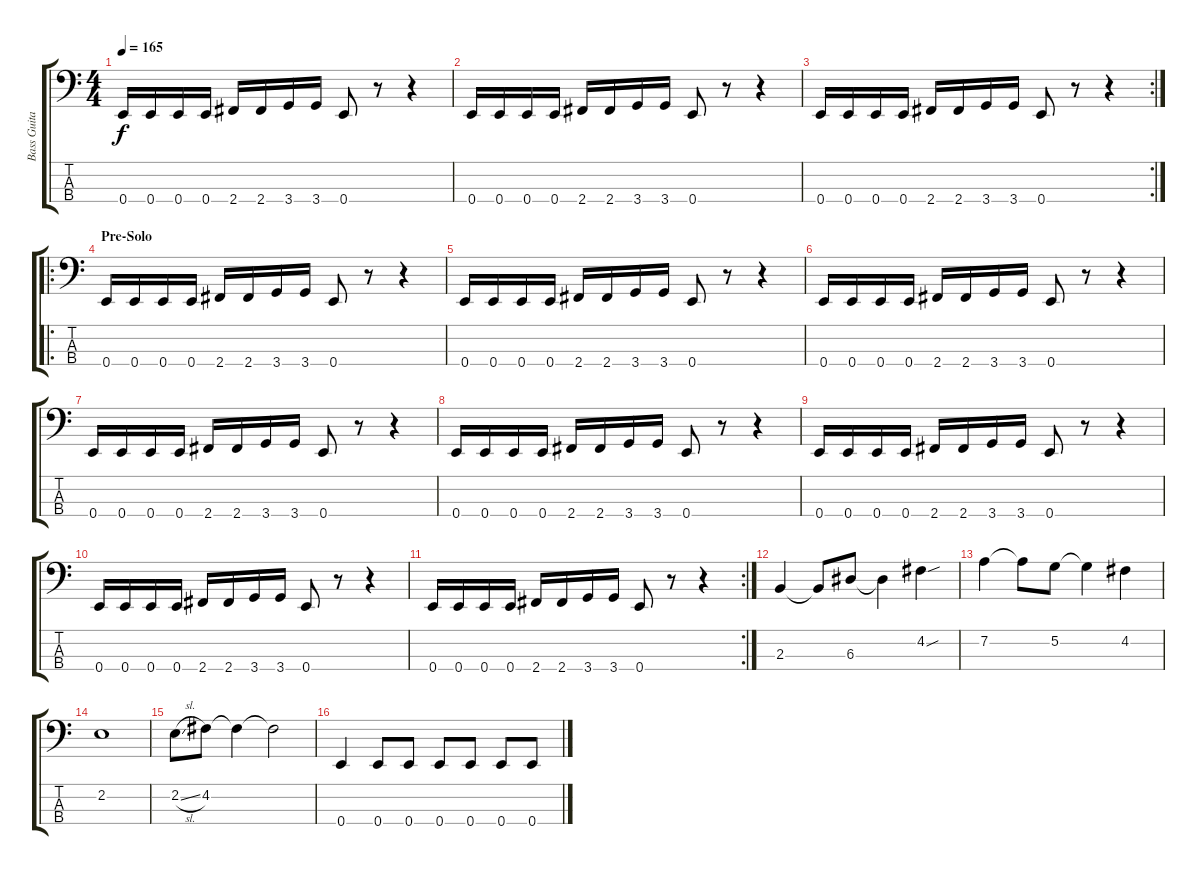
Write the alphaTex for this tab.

\track ("Bass Guitar (David Ellefson)" "Bass Guita") {instrument electricbasspick}
\staff {score tabs}
\tuning (G2 D2 A1 E1) {hide}
\ts (4 4)
\tempo 165
\clef f4
\ks c
0.4.16{dy f} 0.4.16 0.4.16 0.4.16 2.4.16 2.4.16 3.4.16 3.4.16 0.4.8 r.8 r.4 |
0.4.16 0.4.16 0.4.16 0.4.16 2.4.16 2.4.16 3.4.16 3.4.16 0.4.8 r.8 r.4 |
\rc 2
0.4.16 0.4.16 0.4.16 0.4.16 2.4.16 2.4.16 3.4.16 3.4.16 0.4.8 r.8 r.4 |
\ro
\section ("" "Pre-Solo")
0.4.16 0.4.16 0.4.16 0.4.16 2.4.16 2.4.16 3.4.16 3.4.16 0.4.8 r.8 r.4 |
0.4.16 0.4.16 0.4.16 0.4.16 2.4.16 2.4.16 3.4.16 3.4.16 0.4.8 r.8 r.4 |
0.4.16 0.4.16 0.4.16 0.4.16 2.4.16 2.4.16 3.4.16 3.4.16 0.4.8 r.8 r.4 |
0.4.16 0.4.16 0.4.16 0.4.16 2.4.16 2.4.16 3.4.16 3.4.16 0.4.8 r.8 r.4 |
0.4.16 0.4.16 0.4.16 0.4.16 2.4.16 2.4.16 3.4.16 3.4.16 0.4.8 r.8 r.4 |
0.4.16 0.4.16 0.4.16 0.4.16 2.4.16 2.4.16 3.4.16 3.4.16 0.4.8 r.8 r.4 |
0.4.16 0.4.16 0.4.16 0.4.16 2.4.16 2.4.16 3.4.16 3.4.16 0.4.8 r.8 r.4 |
\rc 2
0.4.16 0.4.16 0.4.16 0.4.16 2.4.16 2.4.16 3.4.16 3.4.16 0.4.8 r.8 r.4 |
2.3.4 2.3{t}.8 6.3.8 6.3{t}.4 4.2{sou}.4 |
7.2.4 7.2{t}.8 5.2.8 5.2{t}.4 4.2.4 |
2.2.1 |
2.2{sl}.8 4.2.8 4.2{t}.4 4.2{t}.2 |
0.4.4 0.4.8 0.4.8 0.4.8 0.4.8 0.4.8 0.4.8
